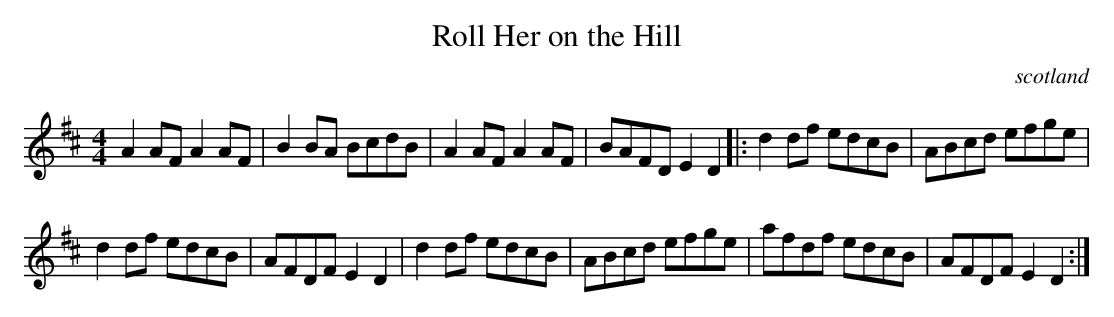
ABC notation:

X:1
T:Roll Her on the Hill
O:scotland
M:4/4
K:D
A2AF A2AF|B2BA BcdB|A2AF A2AF|BAFD E2D2\
|:\
d2df edcB|ABcd efge|
d2df edcB|AFDF E2D2|\
d2df edcB|ABcd efge|afdf edcB|AFDF E2D2:|
